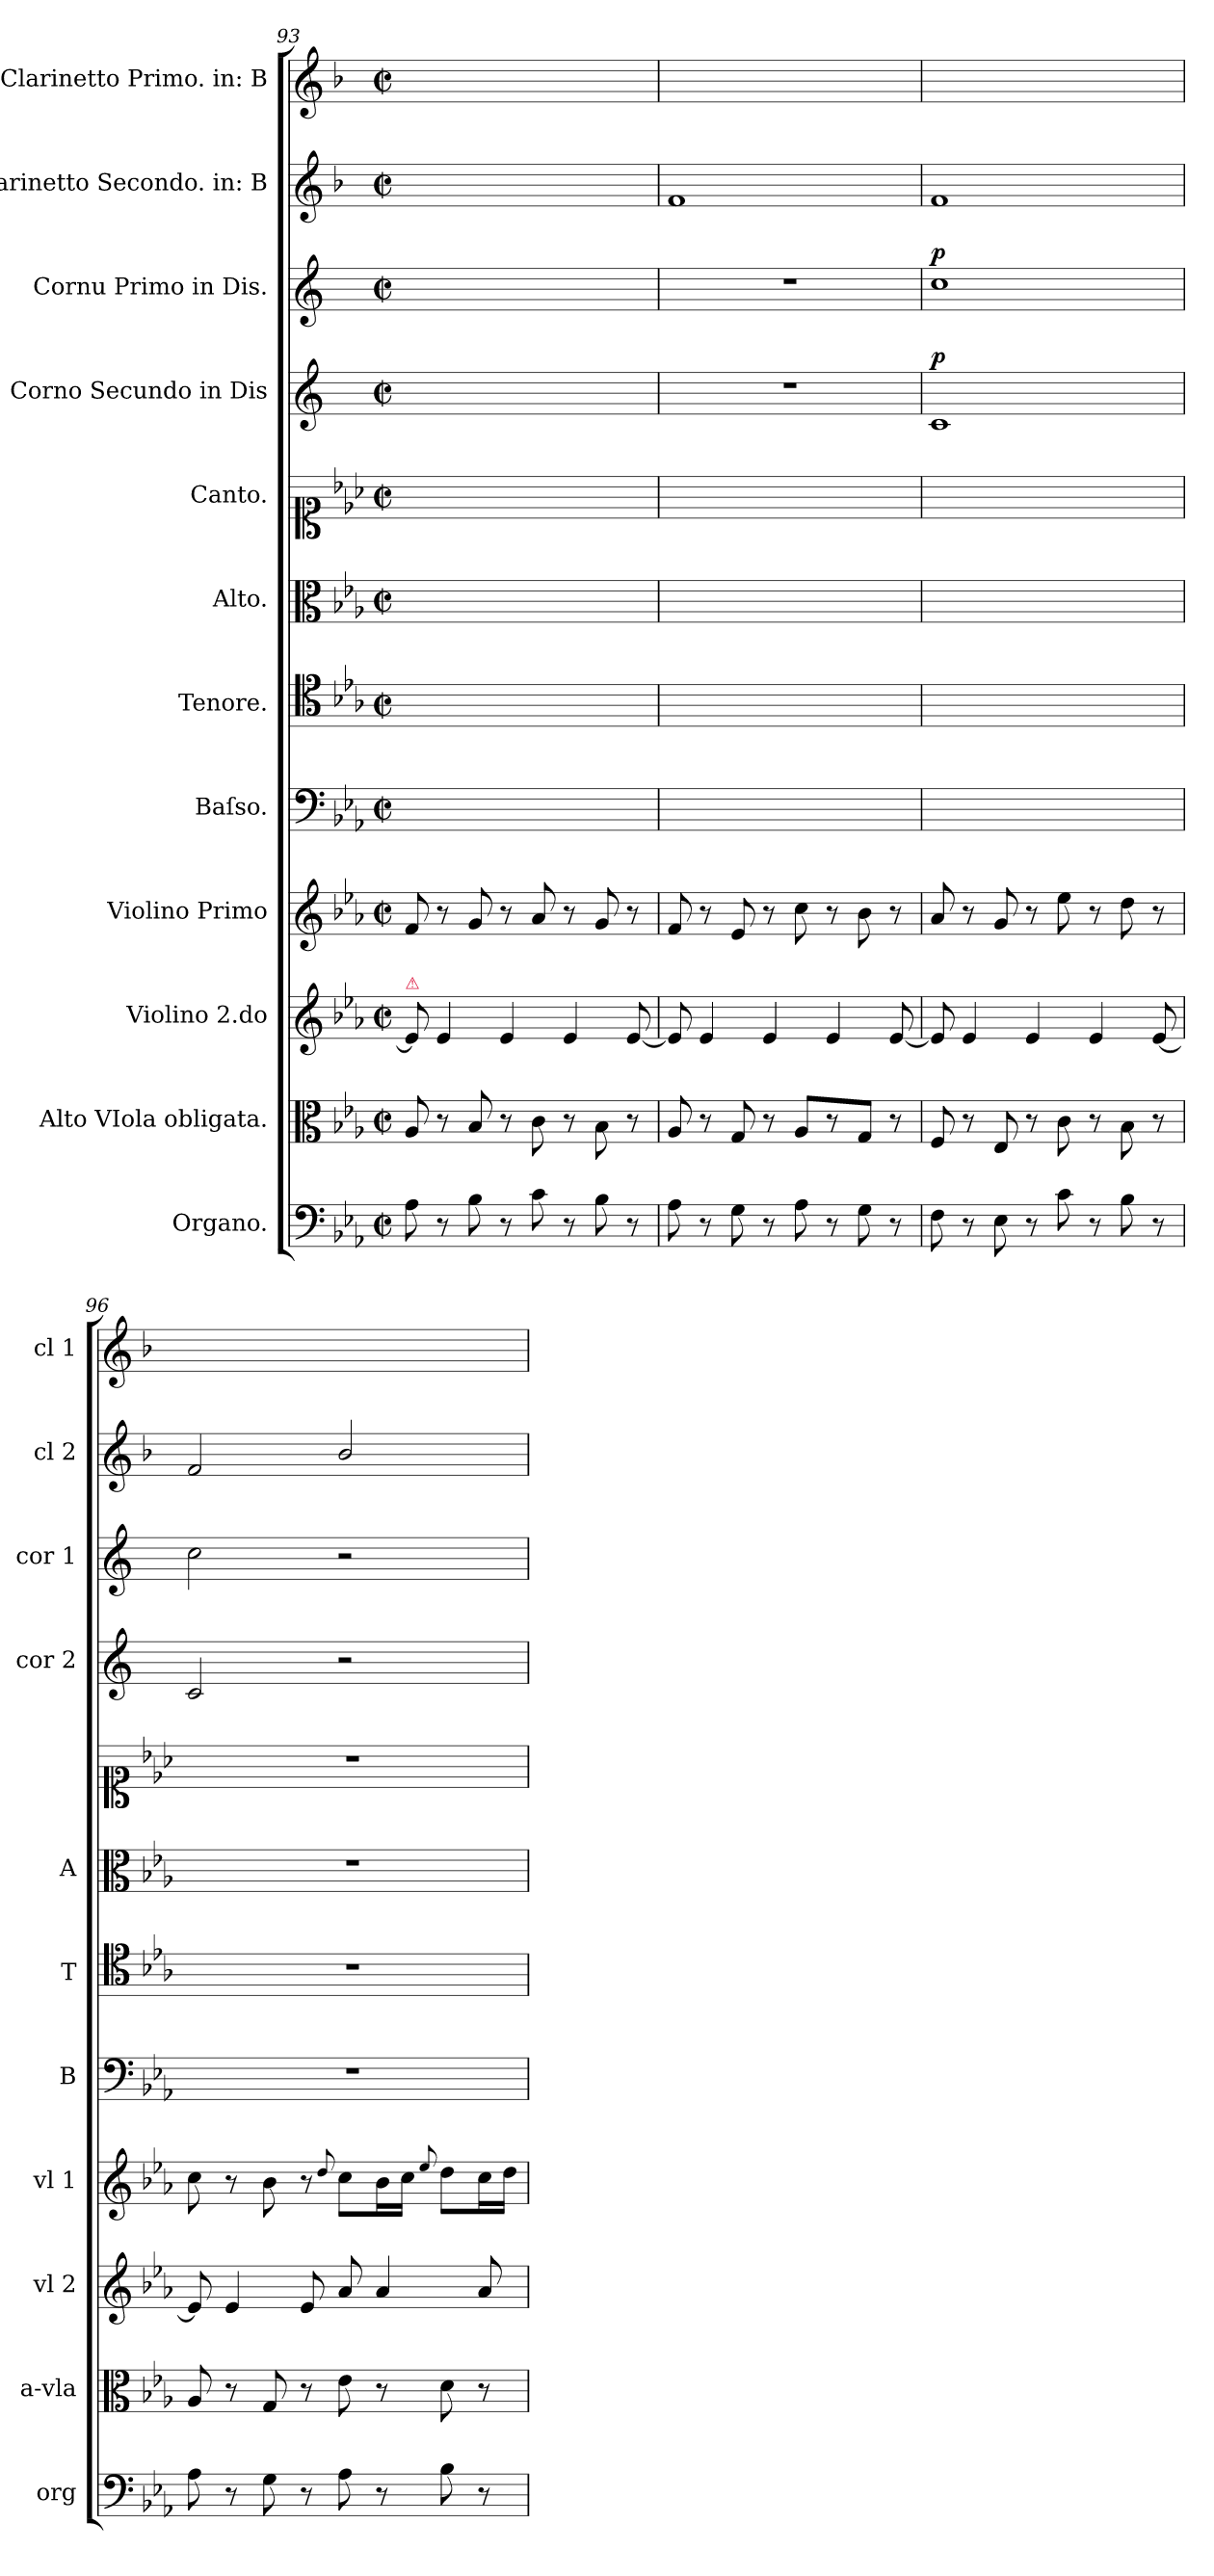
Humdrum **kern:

**kern	**kern	**kern	**kern	**kern	**kern	**kern	**kern	**kern	**dynam	**kern	**dynam	**kern	**kern
*part12	*part11	*part10	*part9	*part8	*part7	*part6	*part5	*part4	*part4	*part3	*part3	*part2	*part1
*staff12	*staff11	*staff10	*staff9	*staff8	*staff7	*staff6	*staff5	*staff4	*staff4	*staff3	*staff3	*staff2	*staff1
*I"Organo.	*I"Alto VIola obligata.	*I"Violino 2.do	*I"Violino Primo	*I"Baſso.	*I"Tenore.	*I"Alto.	*I"Canto.	*I"Corno Secundo in Dis	*	*I"Cornu Primo in Dis.	*	*I"Clarinetto Secondo. in: B	*I"Clarinetto Primo. in: B
*I'org	*I'a-vla	*I'vl 2	*I'vl 1	*I'B	*I'T	*I'A	*	*I'cor 2	*	*I'cor 1	*	*I'cl 2	*I'cl 1
*clefF4	*clefC3	*clefG2	*clefG2	*clefF4	*clefC4	*clefC3	*clefC1	*clefG2	*	*clefG2	*	*clefG2	*clefG2
*	*	*	*	*	*	*	*	*ITrd5c9	*	*ITrd5c9	*	*ITrd1c2	*ITrd1c2
*k[b-e-a-]	*k[b-e-a-]	*k[b-e-a-]	*k[b-e-a-]	*k[b-e-a-]	*k[b-e-a-]	*k[b-e-a-]	*k[b-e-a-]	*k[b-e-a-]	*	*k[b-e-a-]	*	*k[b-e-a-]	*k[b-e-a-]
*E-:	*E-:	*E-:	*E-:	*E-:	*E-:	*E-:	*E-:	*E-:	*	*E-:	*	*E-:	*E-:
*M2/2	*M2/2	*M2/2	*M2/2	*M2/2	*M2/2	*M2/2	*M2/2	*M2/2	*	*M2/2	*	*M2/2	*M2/2
*met(c|)	*met(c|)	*met(c|)	*met(c|)	*met(c|)	*met(c|)	*met(c|)	*met(c|)	*met(c|)	*	*met(c|)	*	*met(c|)	*met(c|)
=93	=93	=93	=93	=93	=93	=93	=93	=93	=93	=93	=93	=93	=93
!	!	!LO:TX:a:color=crimson:t=⚠	!	!	!	!	!	!	!	!	!	!	!
8A-\	8A-/	8e-/]	8f/	1ryy	1ryy	1ryy	1ryy	1ryy	.	1ryy	.	1ryy	1ryy
8r	8r	4e-/	8r	.	.	.	.	.	.	.	.	.	.
8B-\	8B-/	.	8g/	.	.	.	.	.	.	.	.	.	.
8r	8r	4e-/	8r	.	.	.	.	.	.	.	.	.	.
8c\	8c\	.	8a-/	.	.	.	.	.	.	.	.	.	.
8r	8r	4e-/	8r	.	.	.	.	.	.	.	.	.	.
8B-\	8B-\	.	8g/	.	.	.	.	.	.	.	.	.	.
8r	8r	[8e-/	8r	.	.	.	.	.	.	.	.	.	.
=94	=94	=94	=94	=94	=94	=94	=94	=94	=94	=94	=94	=94	=94
8A-\	8A-/	8e-/]	8f/	1ryy	1ryy	1ryy	1ryy	1r	.	1r	.	1e-	1ryy
8r	8r	4e-/	8r	.	.	.	.	.	.	.	.	.	.
8G\	8G/	.	8e-/	.	.	.	.	.	.	.	.	.	.
8r	8r	4e-/	8r	.	.	.	.	.	.	.	.	.	.
8A-\	8A-/L	.	8cc\	.	.	.	.	.	.	.	.	.	.
8r	8r	4e-/	8r	.	.	.	.	.	.	.	.	.	.
8G\	8G/J	.	8b-\	.	.	.	.	.	.	.	.	.	.
8r	8r	[8e-/	8r	.	.	.	.	.	.	.	.	.	.
=95	=95	=95	=95	=95	=95	=95	=95	=95	=95	=95	=95	=95	=95
!	!	!	!	!	!	!	!	!	!LO:DY:a	!	!LO:DY:a	!	!
8F\	8F/	8e-/]	8a-/	1ryy	1ryy	1ryy	1ryy	1E-	p	1e-	p	1e-	1ryy
8r	8r	4e-/	8r	.	.	.	.	.	.	.	.	.	.
8E-\	8E-/	.	8g/	.	.	.	.	.	.	.	.	.	.
8r	8r	4e-/	8r	.	.	.	.	.	.	.	.	.	.
8c\	8c\	.	8ee-\	.	.	.	.	.	.	.	.	.	.
8r	8r	4e-/	8r	.	.	.	.	.	.	.	.	.	.
8B-\	8B-\	.	8dd\	.	.	.	.	.	.	.	.	.	.
8r	8r	[8e-/	8r	.	.	.	.	.	.	.	.	.	.
=96	=96	=96	=96	=96	=96	=96	=96	=96	=96	=96	=96	=96	=96
8A-\	8A-/	8e-/]	8cc\	1r	1r	1r	1r	2E-/	.	2e-\	.	2e-/	1ryy
8r	8r	4e-/	8r	.	.	.	.	.	.	.	.	.	.
8G\	8G/	.	8b-\	.	.	.	.	.	.	.	.	.	.
8r	8r	8e-/	8r	.	.	.	.	.	.	.	.	.	.
.	.	.	8qqdd/	.	.	.	.	.	.	.	.	.	.
8A-\	8e-\	8a-/	8cc\L	.	.	.	.	2r	.	2r	.	2a-/	.
8r	8r	4a-/	16b-\L	.	.	.	.	.	.	.	.	.	.
.	.	.	16cc\JJ	.	.	.	.	.	.	.	.	.	.
.	.	.	8qqee-/	.	.	.	.	.	.	.	.	.	.
8B-\	8d\	.	8dd\L	.	.	.	.	.	.	.	.	.	.
8r	8r	8a-/	16cc\L	.	.	.	.	.	.	.	.	.	.
.	.	.	16dd\JJ	.	.	.	.	.	.	.	.	.	.
=	=	=	=	=	=	=	=	=	=	=	=	=	=
*-	*-	*-	*-	*-	*-	*-	*-	*-	*-	*-	*-	*-	*-
